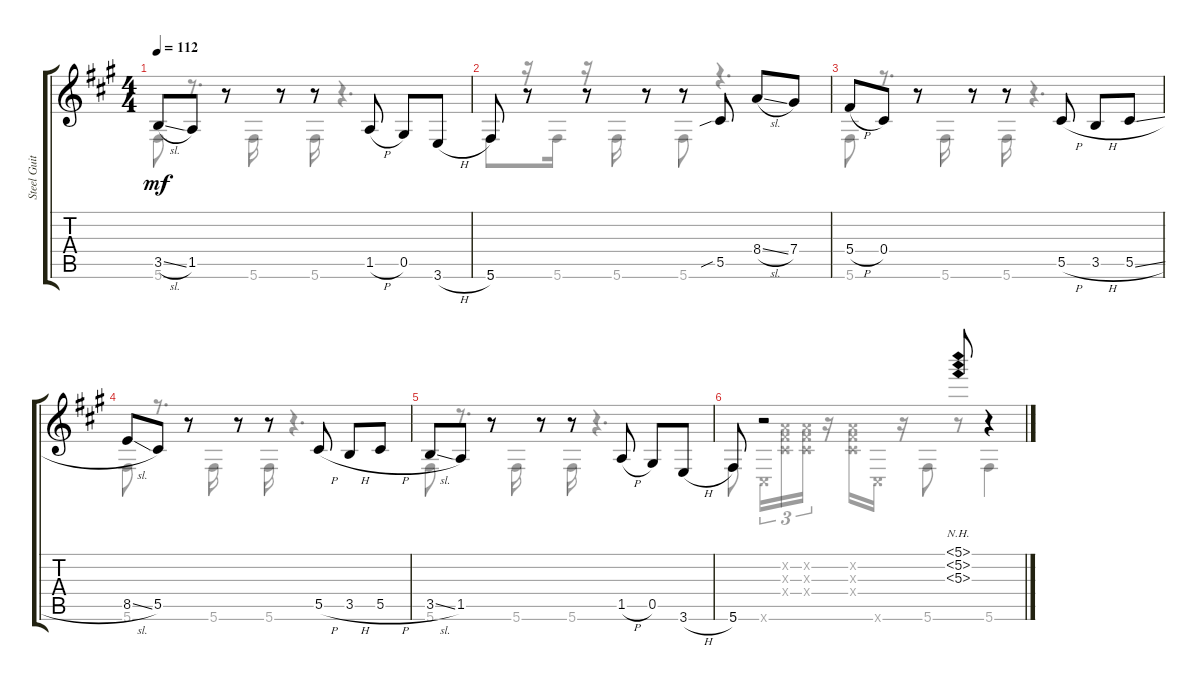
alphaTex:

\track ("Steel Guitar" "Steel Guit") {instrument acousticguitarsteel}
\staff {score tabs}
\tuning (Db4 A3 Gb3 Db3 Ab2 Db2) {hide}
\voice
\ts (4 4)
\tempo 112
\clef g2
\ks f#minor
3.5{sl}.8{dy mf} 1.5.8 r.8 r.8 r.8 1.5{h}.8 0.5.8 3.6{h}.8 |
5.6.8 r.8 r.8 r.8 r.8 5.5{sib}.8 8.4{sl}.8 7.4.8 |
5.4{h}.8 0.4.8 r.8 r.8 r.8 5.5{h}.8 3.5{h}.8 5.5{sl}.8 |
8.5{sl}.8 5.5.8 r.8 r.8 r.8 5.5{h}.8 3.5{h}.8 5.5{h}.8 |
3.5{sl}.8 1.5.8 r.8 r.8 r.8 1.5{h}.8 0.5.8 3.6{h}.8 |
5.6.8 r.2 (5.1{nh} 5.2{nh} 5.3{nh}).8 r.4
\voice
\clef g2
\ottava regular
\simile none
\ks f#minor
5.6.8{dy mf} r.8{d} 5.6.16 r.8 5.6.16 r.4{d} |
5.6.8 r.16 5.6.16 r.16 5.6.16 r.8 5.6.8 r.4{d} |
5.6.8 r.8{d} 5.6.16 r.8 5.6.16 r.4{d} |
5.6.8 r.8{d} 5.6.16 r.8 5.6.16 r.4{d} |
5.6.8 r.8{d} 5.6.16 r.8 5.6.16 r.4{d} |
5.6.8 0.6{x}.16{tu (3 2)} (0.2{x} 0.3{x} 0.4{x}).16{tu (3 2)} (0.2{x} 0.3{x} 0.4{x}).16{tu (3 2)} r.16 (0.2{x} 0.3{x} 0.4{x}).16 0.6{x}.16 r.16 5.6.8 r.8 5.6.4
